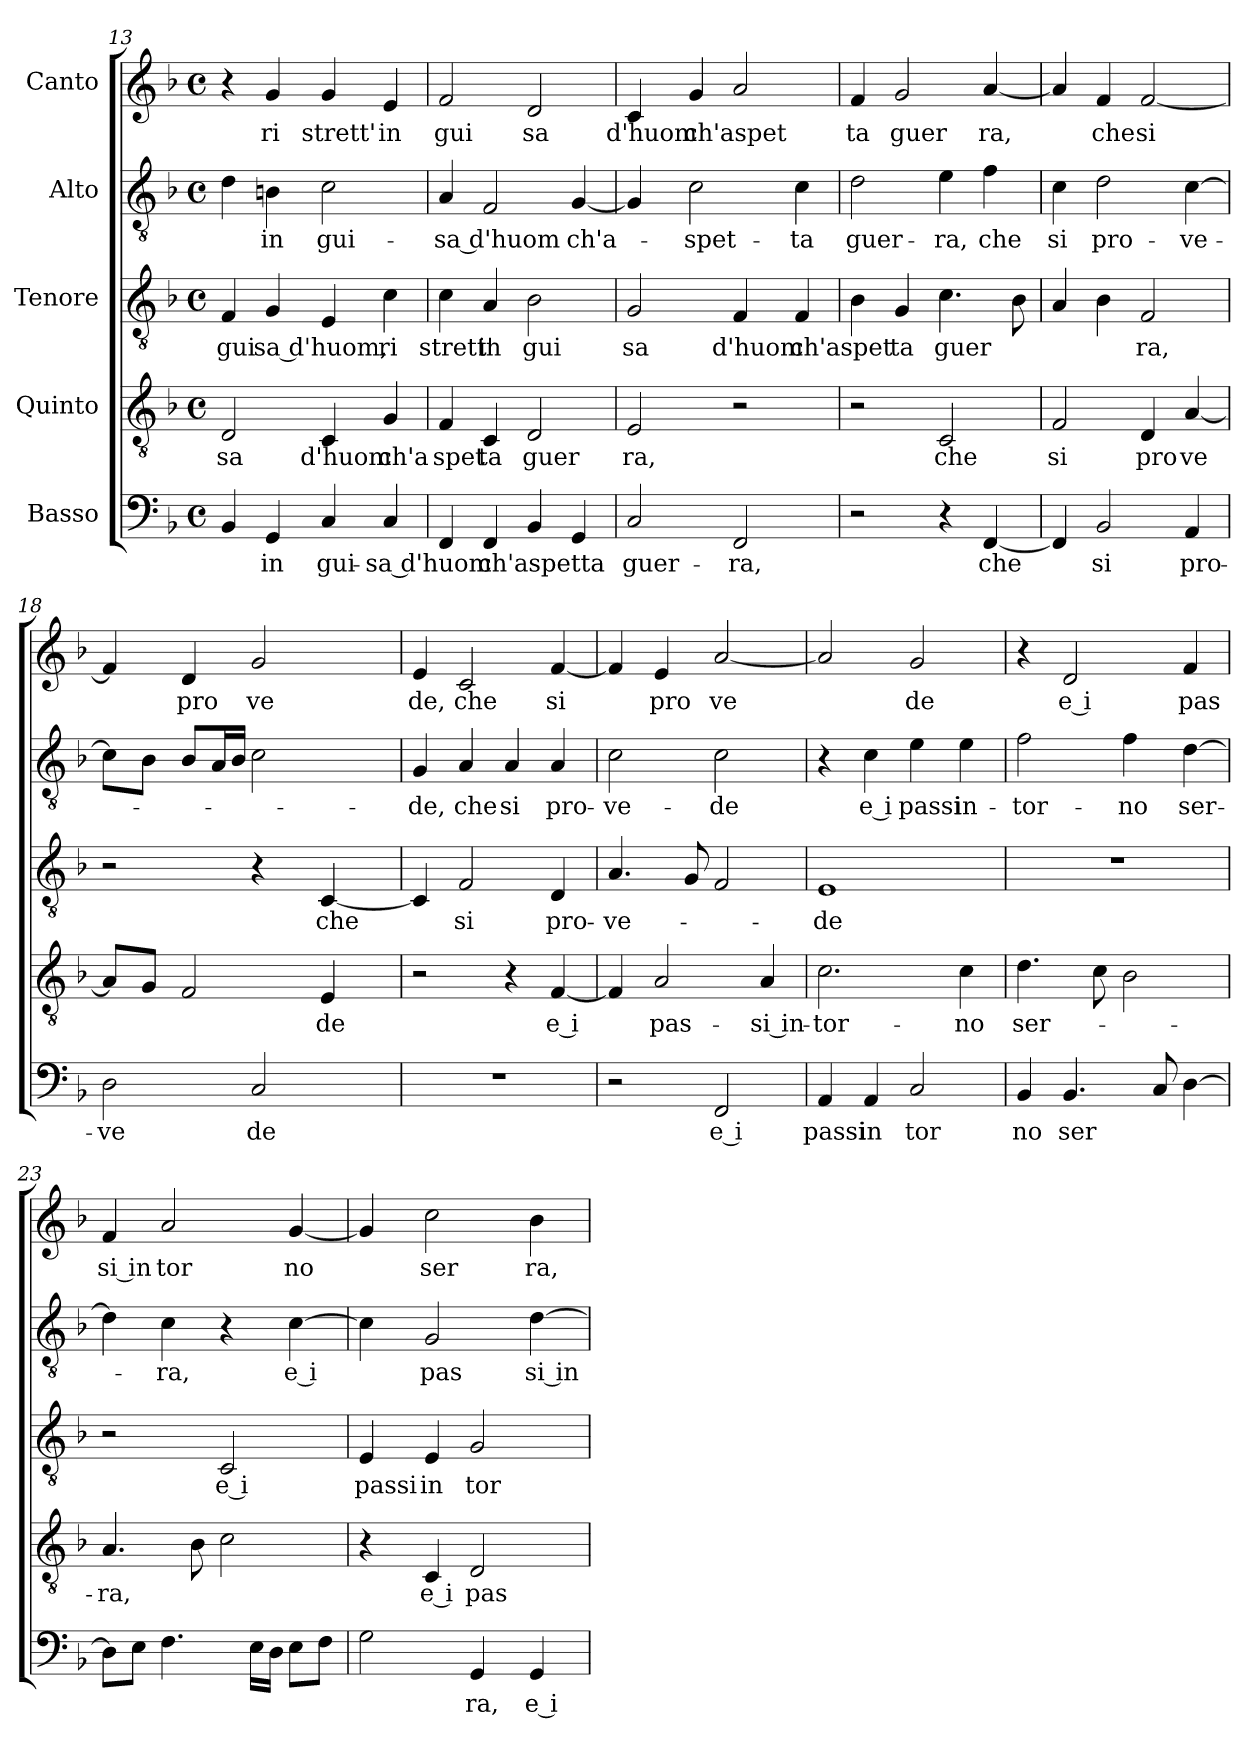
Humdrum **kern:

**kern	**text	**kern	**text	**kern	**text	**kern	**text	**kern	**text
*part5	*part5	*part4	*part4	*part3	*part3	*part2	*part2	*part1	*part1
*staff5	*staff5	*staff4	*staff4	*staff3	*staff3	*staff2	*staff2	*staff1	*staff1
*I"Basso	*	*I"Quinto	*	*I"Tenore	*	*I"Alto	*	*I"Canto	*
*clefF4	*	*clefGv2	*	*clefGv2	*	*clefGv2	*	*clefG2	*
*k[b-]	*	*k[b-]	*	*k[b-]	*	*k[b-]	*	*k[b-]	*
*F:	*	*F:	*	*F:	*	*F:	*	*F:	*
*M4/4	*	*M4/4	*	*M4/4	*	*M4/4	*	*M4/4	*
*met(c)	*	*met(c)	*	*met(c)	*	*met(c)	*	*met(c)	*
=13	=13	=13	=13	=13	=13	=13	=13	=13	=13
!	!	!	!LO:LY:b:cj	!	!LO:LY:b:cj	!	!	!	!
4BB-/	.	2D/	sa	4F/	gui	4d\	.	4r	.
!	!LO:LY:b:cj	!	!	!	!LO:LY:b:cj	!	!LO:LY:b:cj	!	!LO:LY:b:cj
4GG/	-in	.	.	4G/	sa d'huom,	4Bn\	-in	4g/	ri
!	!LO:LY:b:cj	!	!LO:LY:b:cj	!	!	!	!LO:LY:b:cj	!	!LO:LY:b:cj
4C/	gui-	4C/	d'huom	4E/	.	2c\	gui-	4g/	strett'
!	!LO:LY:b:cj	!	!LO:LY:b:cj	!	!LO:LY:b:cj	!	!	!	!LO:LY:b:cj
4C/	-sa d'huom	4G/	ch'a	4c\	ri	.	.	4e/	in
=14	=14	=14	=14	=14	=14	=14	=14	=14	=14
!	!	!	!LO:LY:b:cj	!	!LO:LY:b:cj	!	!LO:LY:b:cj	!	!LO:LY:b:cj
4FF/	.	4F/	spet	4c\	strett'	4A/	-sa d'huom	2f/	gui
!	!LO:LY:b	!	!LO:LY:b:cj	!	!LO:LY:b:cj	!	!	!	!
4FF/	ch'aspetta	4C/	ta	4A/	in	2F/	.	.	.
!	!	!	!LO:LY:b:cj	!	!LO:LY:b:cj	!	!	!	!LO:LY:b:cj
4BB-/	.	2D/	guer	2B-\	gui	.	.	2d/	sa
!	!	!	!	!	!	!	!LO:LY:b	!	!
4GG/	.	.	.	.	.	[<4G/	ch'a-	.	.
=15	=15	=15	=15	=15	=15	=15	=15	=15	=15
!	!LO:LY:b:cj	!	!LO:LY:b:cj	!	!LO:LY:b:cj	!	!	!	!LO:LY:b:cj
2C/	guer-	2E/	ra,	2G/	sa	4G/]	.	4c/	d'huom
!	!	!	!	!	!	!	!LO:LY:b:cj	!	!LO:LY:b
.	.	.	.	.	.	2c\	-spet-	4g/	ch'aspet
!	!LO:LY:b:cj	!	!	!	!LO:LY:b:cj	!	!	!	!
2FF/	-ra,	2r	.	4F/	d'huom	.	.	2a/	.
!	!	!	!	!	!LO:LY:b	!	!LO:LY:b:cj	!	!
.	.	.	.	4F/	ch'aspet	4c\	-ta	.	.
=16	=16	=16	=16	=16	=16	=16	=16	=16	=16
!	!	!	!	!	!	!	!LO:LY:b:cj	!	!LO:LY:b:cj
2r	.	2r	.	4B-\	.	2d\	guer-	4f/	ta
!	!	!	!	!	!LO:LY:b:cj	!	!	!	!LO:LY:b:cj
.	.	.	.	4G/	ta	.	.	2g/	guer
!	!	!	!LO:LY:b:cj	!	!LO:LY:b	!	!LO:LY:b:cj	!	!
4r	.	2C/	che	4.c\	guer	4e\	-ra,	.	.
!	!LO:LY:b	!	!	!	!	!	!LO:LY:b:cj	!	!LO:LY:b
[<4FF/	che	.	.	.	.	4f\	che	[<4a/	ra,
.	.	.	.	8B-\	.	.	.	.	.
=17	=17	=17	=17	=17	=17	=17	=17	=17	=17
!	!	!	!LO:LY:b:cj	!	!	!	!LO:LY:b:cj	!	!
4FF/]	.	2F/	si	4A/	.	4c\	si	4a/]	.
!	!LO:LY:b:cj	!	!	!	!	!	!LO:LY:b:cj	!	!LO:LY:b:cj
2BB-/	si	.	.	4B-\	.	2d\	pro-	4f/	che
!	!	!	!LO:LY:b:cj	!	!LO:LY:b:cj	!	!	!	!LO:LY:b:cj
.	.	4D/	pro	2F/	ra,	.	.	[>2f/	si
!	!LO:LY:b:cj	!	!LO:LY:b:cj	!	!	!	!LO:LY:b:cj	!	!
4AA/	pro-	[>4A/	ve	.	.	[<4c\	-ve-	.	.
!!LO:PB:g=z
=18	=18	=18	=18	=18	=18	=18	=18	=18	=18
!	!LO:LY:b:cj	!	!	!	!	!	!	!	!
*	*	*^	*	*	*	*^	*	*	*
2D\	-ve	8A/L]	32.ryy	.	2r	.	8c\L]	8.ryy	.	4f/]	.
.	.	.	2ryy	.	.	.	.	.	.	.	.
.	.	8G/J	.	.	.	.	8B-\J	.	.	.	.
.	.	.	.	.	.	.	.	2ryy	.	.	.
!	!	!	!	!	!	!	!	!	!	!	!LO:LY:b:cj
.	.	2F/	.	.	.	.	8B-/L	.	.	4d/	pro
.	.	.	.	.	.	.	16A/	.	.	.	.
.	.	.	.	.	.	.	16B-/J	.	.	.	.
!	!LO:LY:b:cj	!	!	!	!	!	!	!	!	!	!LO:LY:b:cj
2C/	de	.	.	.	4r	.	2c\	.	.	2g/	ve
.	.	.	4ryy	.	.	.	.	.	.	.	.
.	.	.	.	.	.	.	.	4ryy	.	.	.
!	!	!	!	!LO:LY:b:cj	!	!LO:LY:b	!	!	!	!	!
.	.	4E/	.	de	[<4C/	che	.	.	.	.	.
.	.	.	8ryy	.	.	.	.	.	.	.	.
.	.	.	16ryy	.	.	.	.	.	.	.	.
.	.	.	.	.	.	.	.	16ryy	.	.	.
.	.	.	64ryy	.	.	.	.	.	.	.	.
=19	=19	=19	=19	=19	=19	=19	=19	=19	=19	=19	=19
!	!	!	!	!	!	!	!	!	!LO:LY:b:cj	!	!LO:LY:b:cj
*	*	*v	*v	*	*	*	*v	*v	*	*	*
1r	.	2r	.	4C/]	.	4G/	-de,	4e/	de,
!	!	!	!	!	!LO:LY:b:cj	!	!LO:LY:b:cj	!	!LO:LY:b:cj
.	.	.	.	2F/	si	4A/	che	2c/	che
!	!	!	!	!	!	!	!LO:LY:b:cj	!	!
.	.	4r	.	.	.	4A/	si	.	.
!	!	!	!LO:LY:b:cj	!	!LO:LY:b:cj	!	!LO:LY:b:cj	!	!LO:LY:b:cj
.	.	[<4F/	e i	4D/	pro-	4A/	pro-	[<4f/	si
=20	=20	=20	=20	=20	=20	=20	=20	=20	=20
!	!	!	!	!	!LO:LY:b:cj	!	!LO:LY:b:cj	!	!
2r	.	4F/]	.	4.A/	-ve-	2c\	-ve-	4f/]	.
!	!	!	!LO:LY:b:cj	!	!	!	!	!	!LO:LY:b:cj
.	.	2A/	pas-	.	.	.	.	4e/	pro
.	.	.	.	8G/	.	.	.	.	.
!	!LO:LY:b:rj	!	!	!	!	!	!LO:LY:b:cj	!	!LO:LY:b:cj
2FF/	e i	.	.	2F/	.	2c\	-de	[<2a/	ve
!	!	!	!LO:LY:b:rj	!	!	!	!	!	!
.	.	4A/	-si in-	.	.	.	.	.	.
=21	=21	=21	=21	=21	=21	=21	=21	=21	=21
!	!LO:LY:b:cj	!	!LO:LY:b:cj	!	!LO:LY:b:cj	!	!	!	!
4AA/	passi	2.c\	-tor-	1E	-de	4r	.	2a/]	.
!	!LO:LY:b	!	!	!	!	!	!LO:LY:b:rj	!	!
4AA/	in	.	.	.	.	4c\	e i	.	.
!	!LO:LY:b:cj	!	!	!	!	!	!LO:LY:b:cj	!	!LO:LY:b:cj
2C/	tor	.	.	.	.	4e\	passi	2g/	de
!	!	!	!LO:LY:b:cj	!	!	!	!LO:LY:b	!	!
.	.	4c\	-no	.	.	4e\	in-	.	.
=22	=22	=22	=22	=22	=22	=22	=22	=22	=22
!	!LO:LY:b:cj	!	!LO:LY:b	!	!	!	!LO:LY:b:cj	!	!
4BB-/	no	4.d\	ser-	1r	.	2f\	-tor-	4r	.
!	!LO:LY:b	!	!	!	!	!	!	!	!LO:LY:b:rj
4.BB-/	ser	.	.	.	.	.	.	2d/	e i
.	.	8c\	.	.	.	.	.	.	.
!	!	!	!	!	!	!	!LO:LY:b:cj	!	!
.	.	2B-\	.	.	.	4f\	-no	.	.
8C/	.	.	.	.	.	.	.	.	.
!	!	!	!	!	!	!	!LO:LY:b	!	!LO:LY:b:cj
[>4D\	.	.	.	.	.	[>4d\	ser-	4f/	pas
=23	=23	=23	=23	=23	=23	=23	=23	=23	=23
!	!	!	!LO:LY:b	!	!	!	!	!	!LO:LY:b:rj
8D\L]	.	4.A/	-ra,	2r	.	4d\]	.	4f/	si in
8E\J	.	.	.	.	.	.	.	.	.
!	!	!	!	!	!	!	!LO:LY:b:cj	!	!LO:LY:b:cj
4.F\	.	.	.	.	.	4c\	-ra,	2a/	tor
.	.	8B-\	.	.	.	.	.	.	.
!	!	!	!	!	!LO:LY:b:rj	!	!	!	!
.	.	2c\	.	2C/	e i	4r	.	.	.
16E\L	.	.	.	.	.	.	.	.	.
16D\J	.	.	.	.	.	.	.	.	.
!	!	!	!	!	!	!	!LO:LY:b:cj	!	!LO:LY:b:cj
8E\L	.	.	.	.	.	[<4c\	e i	[>4g/	no
8F\J	.	.	.	.	.	.	.	.	.
!!LO:LB:g=z
=24	=24	=24	=24	=24	=24	=24	=24	=24	=24
!	!	!	!	!	!LO:LY:b:cj	!	!	!	!
*^	*	*	*	*	*	*	*	*	*
2G\	8ryy	.	4r	.	4E/	passi	4c\]	.	4g/]	.
.	64ryy	.	.	.	.	.	.	.	.	.
.	2ryy	.	.	.	.	.	.	.	.	.
!	!	!	!	!LO:LY:b:rj	!	!LO:LY:b	!	!LO:LY:b:cj	!	!LO:LY:b:cj
.	.	.	4C/)	e i	(<4E/	in	2G/	pas	2cc\	ser
!	!	!LO:LY:b:cj	!	!LO:LY:b:cj	!	!LO:LY:b:cj	!	!	!	!
4GG/	.	ra,	2D/	pas	2G/	tor	.	.	.	.
.	4ryy	.	.	.	.	.	.	.	.	.
!	!	!LO:LY:b:rj	!	!	!	!	!	!LO:LY:b:cj	!	!LO:LY:b:cj
4GG/	.	e i	.	.	.	.	[>4d\	si in	4b-\	ra,
.	16..ryy	.	.	.	.	.	.	.	.	.
*v	*v	*	*	*	*	*	*	*	*	*
=	=	=	=	=	=	=	=	=	=
*-	*-	*-	*-	*-	*-	*-	*-	*-	*-
